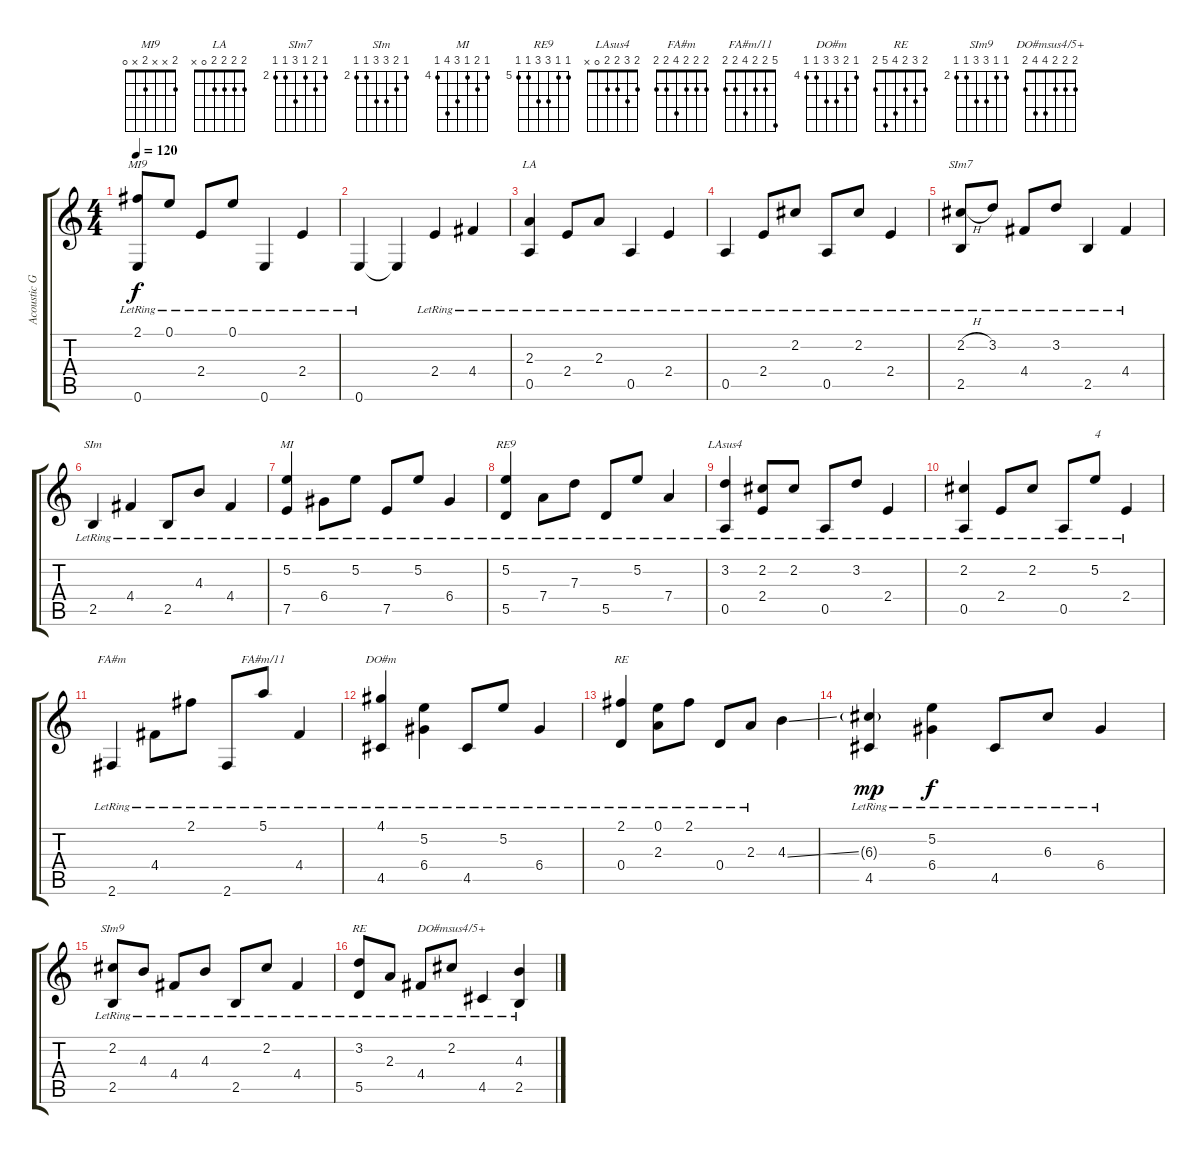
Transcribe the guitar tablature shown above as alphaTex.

\track ("Acoustic Guitar" "Acoustic G") {instrument acousticguitarnylon}
\staff {score tabs}
\tuning (E4 B3 G3 D3 A2 E2) {hide}
\chord ("MI9" 2 x x 2 x 0)
\chord ("LA" 2 2 2 2 0 x)
\chord ("SIm7" 2 3 2 4 2 2) {firstfret 2}
\chord ("SIm" 2 3 4 4 2 2) {firstfret 2}
\chord ("MI" 4 5 4 6 7 4) {firstfret 4}
\chord ("RE9" 5 5 7 7 5 5) {firstfret 5}
\chord ("LAsus4" 2 3 2 2 0 x)
\chord ("FA#m" 2 2 2 4 2 2)
\chord ("FA#m/11" 5 2 2 4 2 2)
\chord ("DO#m" 4 5 6 6 4 4) {firstfret 4}
\chord ("RE" 2 3 2 0 x x)
\chord ("SIm9" 2 2 4 4 2 2) {firstfret 2}
\chord ("RE" 2 3 2 4 5 2)
\chord ("DO#msus4/5+" 2 2 2 4 4 2)
\ts (4 4)
\tempo 120
\clef g2
\ks c
(2.1{lr} 0.6{lr}).8{ch "MI9" dy f} 0.1{lr}.8 2.4{lr}.8 0.1{lr}.8 0.6{lr}.4 2.4{lr}.4 |
0.6{lr}.4 0.6{t}.4 2.4{lr}.4 4.4{lr}.4 |
(2.3{lr} 0.5{lr}).4{ch "LA"} 2.4{lr}.8 2.3{lr}.8 0.5{lr}.4 2.4{lr}.4 |
0.5{lr}.4 2.4{lr}.8 2.2{lr}.8 0.5{lr}.8 2.2{lr}.8 2.4{lr}.4 |
(2.2{h} 2.5{lr}).8{ch "SIm7"} 3.2{lr}.8 4.4{lr}.8 3.2{lr}.8 2.5{lr}.4 4.4{lr}.4 |
2.5{lr}.4{ch "SIm"} 4.4{lr}.4 2.5{lr}.8 4.3{lr}.8 4.4{lr}.4 |
(5.2{lr} 7.5{lr}).4{ch "MI"} 6.4{lr}.8 5.2{lr}.8 7.5{lr}.8 5.2{lr}.8 6.4{lr}.4 |
(5.2{lr} 5.5{lr}).4{ch "RE9"} 7.4{lr}.8 7.3{lr}.8 5.5{lr}.8 5.2{lr}.8 7.4{lr}.4 |
(3.2{lr} 0.5{lr}).4{ch "LAsus4"} (2.2{lr} 2.4{lr}).8 2.2{lr}.8 0.5{lr}.8 3.2{lr}.8 2.4{lr}.4 |
(2.2{lr} 0.5{lr}).4 2.4{lr}.8 2.2{lr}.8 0.5{lr}.8 5.2{lr}.8{txt "4"} 2.4{lr}.4 |
2.6{lr}.4{ch "FA#m"} 4.4{lr}.8 2.1{lr}.8 2.6{lr}.8 5.1{lr}.8{ch "FA#m/11"} 4.4{lr}.4 |
(4.1{lr} 4.5{lr}).4{ch "DO#m"} (5.2{lr} 6.4{lr}).4 4.5{lr}.8 5.2{lr}.8 6.4{lr}.4 |
(2.1{lr} 0.4{lr}).4{ch "RE"} (0.1{lr} 2.3{lr}).8 2.1{lr}.8 0.4{lr}.8 2.3{lr}.8 4.3{ss}.4 |
(6.3{g lr} 4.5{lr}).4{dy mp} (5.2{lr} 6.4{lr}).4{dy f} 4.5{lr}.8 6.3{lr}.8 6.4{lr}.4 |
(2.2{lr} 2.5{lr}).8{ch "SIm9"} 4.3{lr}.8 4.4{lr}.8 4.3{lr}.8 2.5{lr}.8 2.2{lr}.8 4.4{lr}.4 |
(3.2{lr} 5.5{lr}).8{ch "RE"} 2.3{lr}.8 4.4{lr}.8 2.2{lr}.8{ch "DO#msus4/5+"} 4.5{lr}.4 (4.3{lr} 2.5{lr}).4
